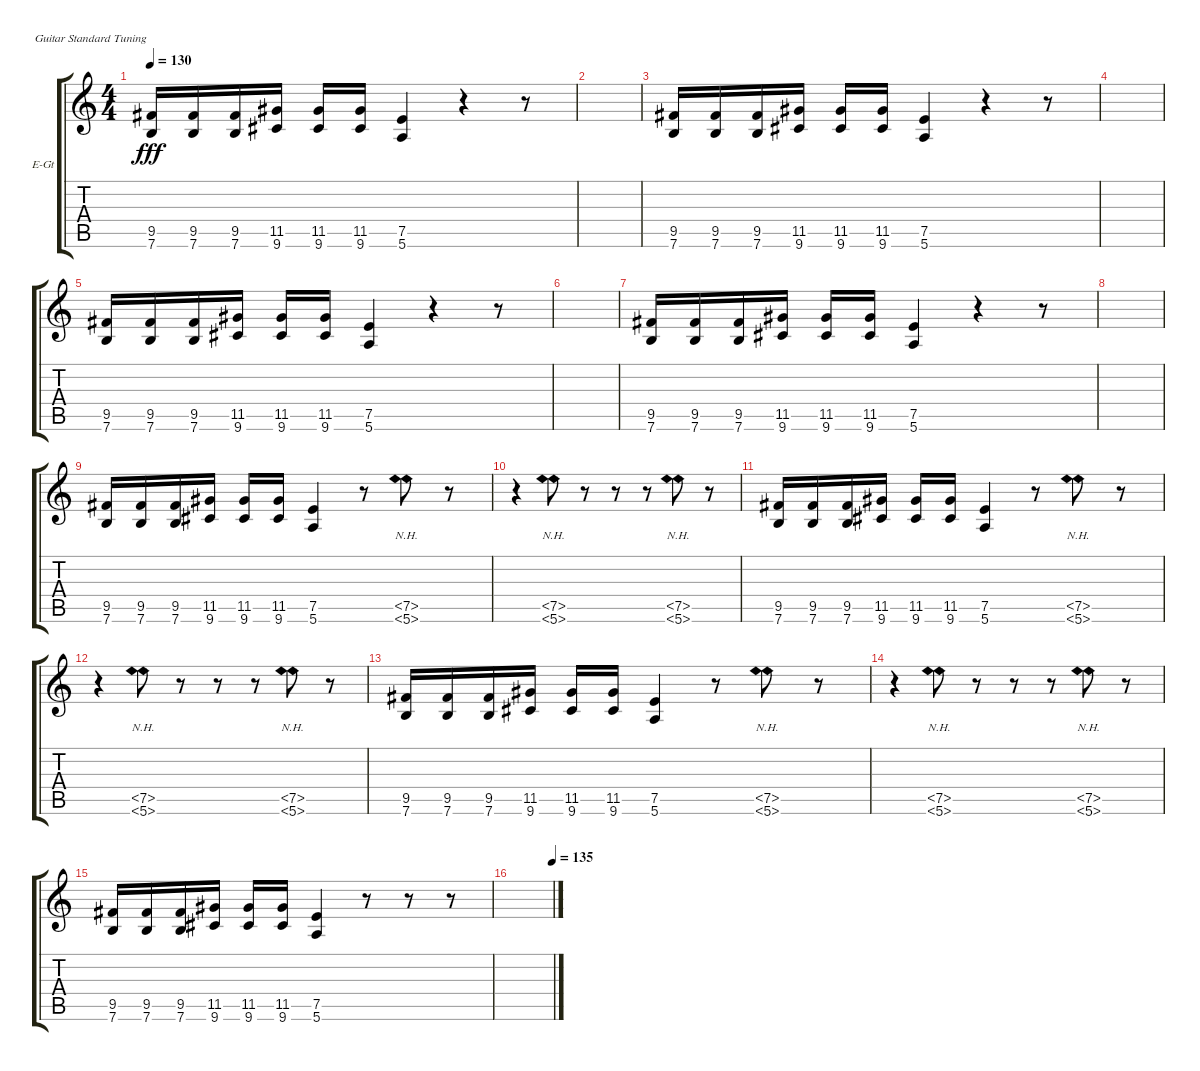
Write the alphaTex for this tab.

\defaultSystemsLayout 4
\bracketExtendMode groupsimilarinstruments
\firstSystemTrackNameOrientation horizontal
\otherSystemsTrackNameOrientation horizontal
\track ("Cook" "E-Gt") {instrument electricguitarclean}
\staff {score tabs}
\tuning (E4 B3 G3 D3 A2 E2)
\ts (4 4)
\tempo 130
\clef g2
\ks c
(7.6 9.5).16{dy fff} (7.6 9.5).16 (7.6 9.5).16 (9.6 11.5).16 (9.6 11.5).16 (9.6 11.5).16 (5.6 7.5).4 r.4 r.8 |
|
(7.6 9.5).16 (7.6 9.5).16 (7.6 9.5).16 (9.6 11.5).16 (9.6 11.5).16 (9.6 11.5).16 (5.6 7.5).4 r.4 r.8 |
|
(7.6 9.5).16 (7.6 9.5).16 (7.6 9.5).16 (9.6 11.5).16 (9.6 11.5).16 (9.6 11.5).16 (5.6 7.5).4 r.4 r.8 |
|
(7.6 9.5).16 (7.6 9.5).16 (7.6 9.5).16 (9.6 11.5).16 (9.6 11.5).16 (9.6 11.5).16 (5.6 7.5).4 r.4 r.8 |
|
(7.6 9.5).16 (7.6 9.5).16 (7.6 9.5).16 (9.6 11.5).16 (9.6 11.5).16 (9.6 11.5).16 (5.6 7.5).4 r.8 (7.5{nh} 5.6{nh}).8 r.8 |
r.4 (5.6{nh} 7.5{nh}).8 r.8 r.8 r.8 (5.6{nh} 7.5{nh}).8 r.8 |
(7.6 9.5).16 (7.6 9.5).16 (7.6 9.5).16 (9.6 11.5).16 (9.6 11.5).16 (9.6 11.5).16 (5.6 7.5).4 r.8 (7.5{nh} 5.6{nh}).8 r.8 |
r.4 (5.6{nh} 7.5{nh}).8 r.8 r.8 r.8 (5.6{nh} 7.5{nh}).8 r.8 |
(7.6 9.5).16 (7.6 9.5).16 (7.6 9.5).16 (9.6 11.5).16 (9.6 11.5).16 (9.6 11.5).16 (5.6 7.5).4 r.8 (7.5{nh} 5.6{nh}).8 r.8 |
r.4 (5.6{nh} 7.5{nh}).8 r.8 r.8 r.8 (5.6{nh} 7.5{nh}).8 r.8 |
(7.6 9.5).16 (7.6 9.5).16 (7.6 9.5).16 (9.6 11.5).16 (9.6 11.5).16 (9.6 11.5).16 (5.6 7.5).4 r.8 r.8 r.8 |
\tempo (135 1)
